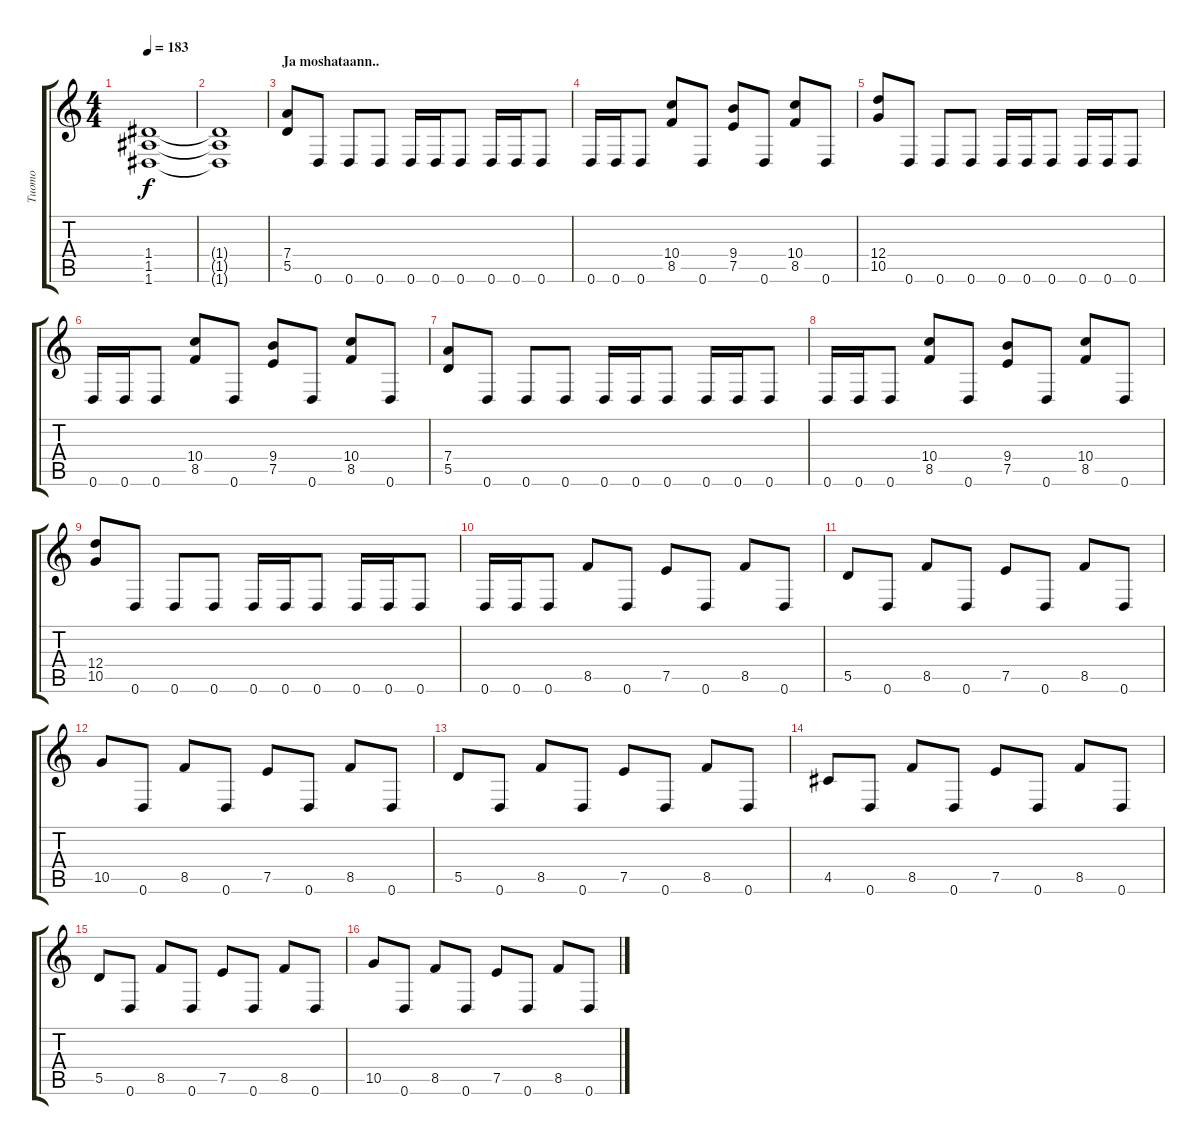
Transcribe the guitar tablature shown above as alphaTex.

\track ("Tuomo" "Tuomo") {instrument distortionguitar}
\staff {score tabs}
\tuning (E4 B3 G3 D3 A2 D2) {hide}
\ts (4 4)
\tempo 183
\clef g2
\ks c
(1.4{t} 1.5{t} 1.6{t}).1{dy f} |
(1.4{t} 1.5{t} 1.6{t}).1 |
\section ("" "Ja moshataann..")
(7.4 5.5).8 0.6.8 0.6.8 0.6.8 0.6.16 0.6.16 0.6.8 0.6.16 0.6.16 0.6.8 |
0.6.16 0.6.16 0.6.8 (10.4 8.5).8 0.6.8 (9.4 7.5).8 0.6.8 (10.4 8.5).8 0.6.8 |
(12.4 10.5).8 0.6.8 0.6.8 0.6.8 0.6.16 0.6.16 0.6.8 0.6.16 0.6.16 0.6.8 |
0.6.16 0.6.16 0.6.8 (10.4 8.5).8 0.6.8 (9.4 7.5).8 0.6.8 (10.4 8.5).8 0.6.8 |
(7.4 5.5).8 0.6.8 0.6.8 0.6.8 0.6.16 0.6.16 0.6.8 0.6.16 0.6.16 0.6.8 |
0.6.16 0.6.16 0.6.8 (10.4 8.5).8 0.6.8 (9.4 7.5).8 0.6.8 (10.4 8.5).8 0.6.8 |
(12.4 10.5).8 0.6.8 0.6.8 0.6.8 0.6.16 0.6.16 0.6.8 0.6.16 0.6.16 0.6.8 |
0.6.16 0.6.16 0.6.8 8.5.8 0.6.8 7.5.8 0.6.8 8.5.8 0.6.8 |
5.5.8 0.6.8 8.5.8 0.6.8 7.5.8 0.6.8 8.5.8 0.6.8 |
10.5.8 0.6.8 8.5.8 0.6.8 7.5.8 0.6.8 8.5.8 0.6.8 |
5.5.8 0.6.8 8.5.8 0.6.8 7.5.8 0.6.8 8.5.8 0.6.8 |
4.5.8 0.6.8 8.5.8 0.6.8 7.5.8 0.6.8 8.5.8 0.6.8 |
5.5.8 0.6.8 8.5.8 0.6.8 7.5.8 0.6.8 8.5.8 0.6.8 |
10.5.8 0.6.8 8.5.8 0.6.8 7.5.8 0.6.8 8.5.8 0.6.8
